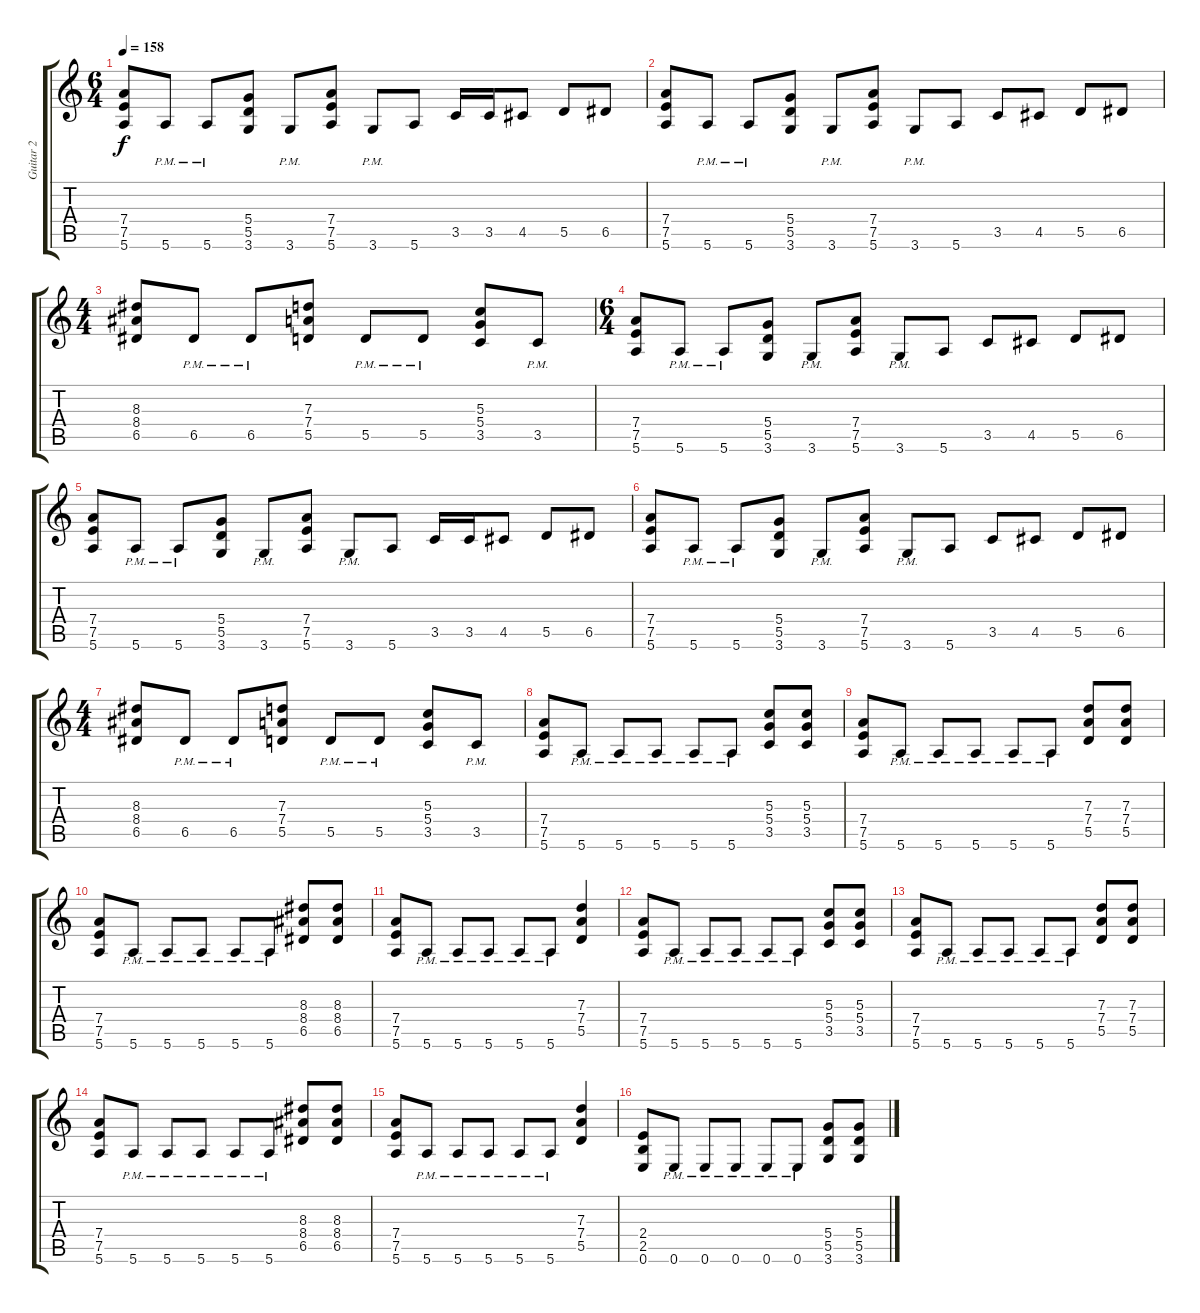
\track ("Guitar 2" "Guitar 2") {instrument distortionguitar}
\staff {score tabs}
\tuning (E4 B3 G3 D3 A2 E2) {hide}
\ts (6 4)
\tempo 158
\clef g2
\ks c
(7.4 7.5 5.6).8{dy f} 5.6{pm}.8 5.6{pm}.8 (5.4 5.5 3.6).8 3.6{pm}.8 (7.4 7.5 5.6).8 3.6{pm}.8 5.6.8 3.5.16 3.5.16 4.5.8 5.5.8 6.5.8 |
(7.4 7.5 5.6).8 5.6{pm}.8 5.6{pm}.8 (5.4 5.5 3.6).8 3.6{pm}.8 (7.4 7.5 5.6).8 3.6{pm}.8 5.6.8 3.5.8 4.5.8 5.5.8 6.5.8 |
\ts (4 4)
(8.3 8.4 6.5).8 6.5{pm}.8 6.5{pm}.8 (7.3 7.4 5.5).8 5.5{pm}.8 5.5{pm}.8 (5.3 5.4 3.5).8 3.5{pm}.8 |
\ts (6 4)
(7.4 7.5 5.6).8 5.6{pm}.8 5.6{pm}.8 (5.4 5.5 3.6).8 3.6{pm}.8 (7.4 7.5 5.6).8 3.6{pm}.8 5.6.8 3.5.8 4.5.8 5.5.8 6.5.8 |
(7.4 7.5 5.6).8 5.6{pm}.8 5.6{pm}.8 (5.4 5.5 3.6).8 3.6{pm}.8 (7.4 7.5 5.6).8 3.6{pm}.8 5.6.8 3.5.16 3.5.16 4.5.8 5.5.8 6.5.8 |
(7.4 7.5 5.6).8 5.6{pm}.8 5.6{pm}.8 (5.4 5.5 3.6).8 3.6{pm}.8 (7.4 7.5 5.6).8 3.6{pm}.8 5.6.8 3.5.8 4.5.8 5.5.8 6.5.8 |
\ts (4 4)
(8.3 8.4 6.5).8 6.5{pm}.8 6.5{pm}.8 (7.3 7.4 5.5).8 5.5{pm}.8 5.5{pm}.8 (5.3 5.4 3.5).8 3.5{pm}.8 |
\section ("" "")
(7.4 7.5 5.6).8 5.6{pm}.8 5.6{pm}.8 5.6{pm}.8 5.6{pm}.8 5.6{pm}.8 (5.3 5.4 3.5).8 (5.3 5.4 3.5).8 |
(7.4 7.5 5.6).8 5.6{pm}.8 5.6{pm}.8 5.6{pm}.8 5.6{pm}.8 5.6{pm}.8 (7.3 7.4 5.5).8 (7.3 7.4 5.5).8 |
(7.4 7.5 5.6).8 5.6{pm}.8 5.6{pm}.8 5.6{pm}.8 5.6{pm}.8 5.6{pm}.8 (8.3 8.4 6.5).8 (8.3 8.4 6.5).8 |
(7.4 7.5 5.6).8 5.6{pm}.8 5.6{pm}.8 5.6{pm}.8 5.6{pm}.8 5.6{pm}.8 (7.3 7.4 5.5).4 |
(7.4 7.5 5.6).8 5.6{pm}.8 5.6{pm}.8 5.6{pm}.8 5.6{pm}.8 5.6{pm}.8 (5.3 5.4 3.5).8 (5.3 5.4 3.5).8 |
(7.4 7.5 5.6).8 5.6{pm}.8 5.6{pm}.8 5.6{pm}.8 5.6{pm}.8 5.6{pm}.8 (7.3 7.4 5.5).8 (7.3 7.4 5.5).8 |
(7.4 7.5 5.6).8 5.6{pm}.8 5.6{pm}.8 5.6{pm}.8 5.6{pm}.8 5.6{pm}.8 (8.3 8.4 6.5).8 (8.3 8.4 6.5).8 |
(7.4 7.5 5.6).8 5.6{pm}.8 5.6{pm}.8 5.6{pm}.8 5.6{pm}.8 5.6{pm}.8 (7.3 7.4 5.5).4 |
\section ("" "")
(2.4 2.5 0.6).8 0.6{pm}.8 0.6{pm}.8 0.6{pm}.8 0.6{pm}.8 0.6{pm}.8 (5.4 5.5 3.6).8 (5.4 5.5 3.6).8
